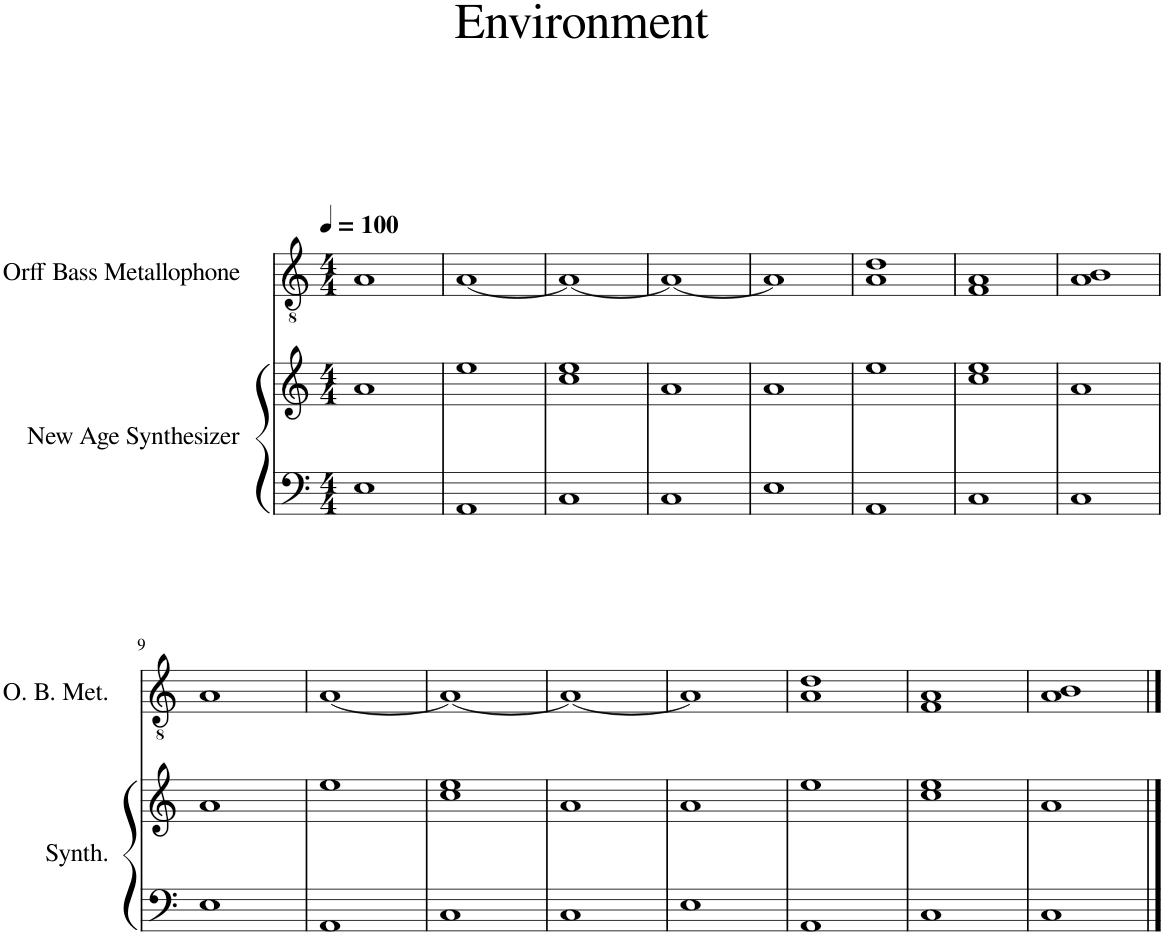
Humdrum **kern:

**kern	**kern	**kern
*part2	*part2	*part1
*staff3	*staff2	*staff1
*I"New Age Synthesizer	*	*I"Orff Bass Metallophone
*I'Synth.	*	*I'O. B. Met.
*clefF4	*clefG2	*clefGv2
*k[]	*k[]	*k[]
*M4/4	*M4/4	*M4/4
*MM100	*MM100	*MM100
=1	=1	=1
1E	1a	1A
=2	=2	=2
1AA	1ee	[1A
=3	=3	=3
1C	1cc 1ee	1A_
=4	=4	=4
1C	1a	1A_
=5	=5	=5
1E	1a	1A]
=6	=6	=6
1AA	1ee	1A 1d
=7	=7	=7
1C	1cc 1ee	1F 1A
=8	=8	=8
1C	1a	1A 1B
!!LO:LB:g=z
=9	=9	=9
1E	1a	1A
=10	=10	=10
1AA	1ee	[1A
=11	=11	=11
1C	1cc 1ee	1A_
=12	=12	=12
1C	1a	1A_
=13	=13	=13
1E	1a	1A]
=14	=14	=14
1AA	1ee	1A 1d
=15	=15	=15
1C	1cc 1ee	1F 1A
=16	=16	=16
1C	1a	1A 1B
==	==	==
*-	*-	*-
